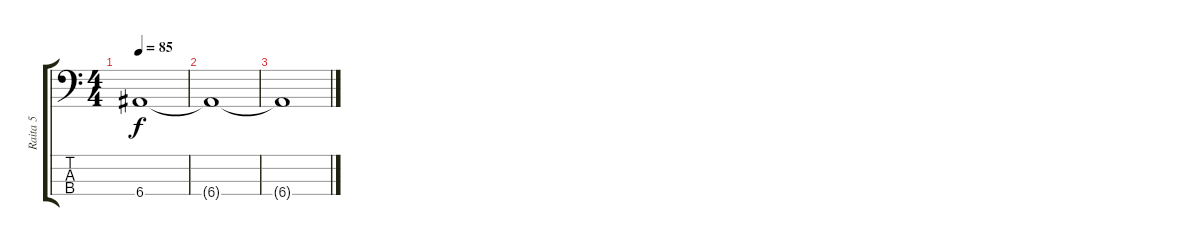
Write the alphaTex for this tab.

\track ("Raita 5" "Raita 5") {instrument electricbassfinger}
\staff {score tabs}
\tuning (G2 D2 A1 E1) {hide}
\ts (4 4)
\tempo 85
\clef f4
\ks c
6.4{t}.1{dy f} |
6.4{t}.1 |
6.4{t}.1
